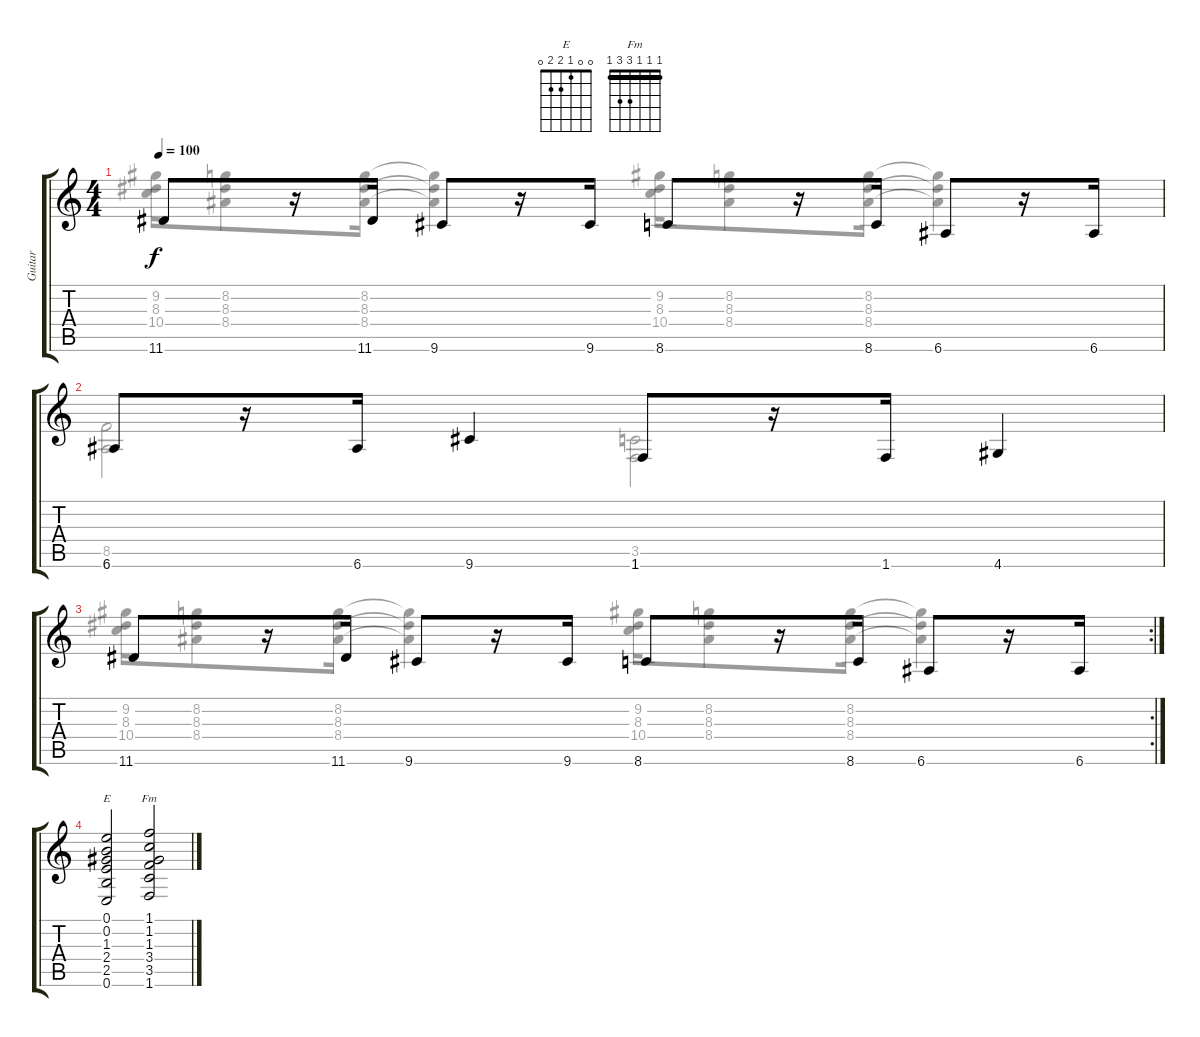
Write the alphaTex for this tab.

\track ("Guitar" "Guitar") {instrument overdrivenguitar}
\staff {score tabs}
\tuning (E4 B3 G3 D3 A2 E2) {hide}
\chord ("E" 0 0 1 2 2 0)
\chord ("Fm" 1 1 1 3 3 1) {barre 1}
\voice
\ts (4 4)
\tempo 100
\clef g2
\ks c
11.6.8{dy f} r.16 11.6.16 9.6.8 r.16 9.6.16 8.6.8 r.16 8.6.16 6.6.8 r.16 6.6.16 |
6.6.8 r.16 6.6.16 9.6.4 1.6.8 r.16 1.6.16 4.6.4 |
\rc 2
11.6.8 r.16 11.6.16 9.6.8 r.16 9.6.16 8.6.8 r.16 8.6.16 6.6.8 r.16 6.6.16 |
(0.1 0.2 1.3 2.4 2.5 0.6).2{ch "E"} (1.1 1.2 1.3 3.4 3.5 1.6).2{ch "Fm"} |
\voice
\clef g2
\ottava regular
\simile none
\ks c
(9.2 8.3 10.4).16{dy f} (8.2 8.3 8.4).8 (8.2 8.3 8.4).16 (8.2{t} 8.3{t} 8.4{t}).4 (9.2 8.3 10.4).16 (8.2 8.3 8.4).8 (8.2 8.3 8.4).16 (8.2{t} 8.3{t} 8.4{t}).4 |
(8.5 6.6).2 (3.5 1.6).2 |
(9.2 8.3 10.4).16 (8.2 8.3 8.4).8 (8.2 8.3 8.4).16 (8.2{t} 8.3{t} 8.4{t}).4 (9.2 8.3 10.4).16 (8.2 8.3 8.4).8 (8.2 8.3 8.4).16 (8.2{t} 8.3{t} 8.4{t}).4 |
|
